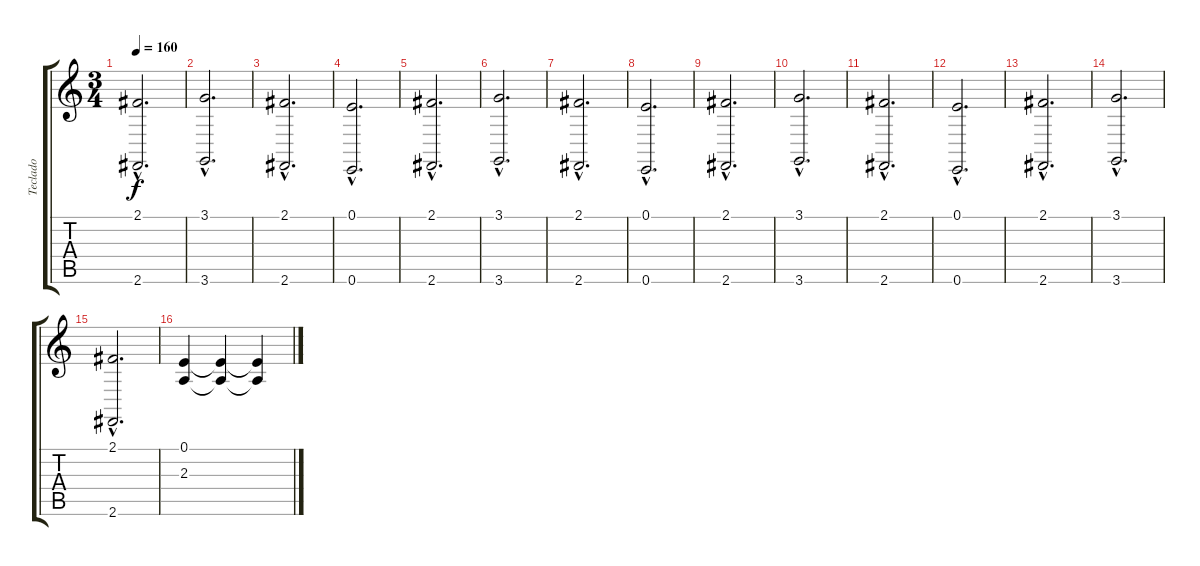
\track ("Teclado" "Teclado") {instrument stringensemble2}
\staff {score tabs}
\tuning (E4 B3 G3 D3 A2 E2) {hide}
\ts (3 4)
\tempo 160
\clef g2
\ks c
(2.1{hac} 2.6{hac}).2{d dy f} |
(3.1{hac} 3.6{hac}).2{d} |
(2.1{hac} 2.6{hac}).2{d} |
(0.1{hac} 0.6{hac}).2{d} |
(2.1{hac} 2.6{hac}).2{d} |
(3.1{hac} 3.6{hac}).2{d} |
(2.1{hac} 2.6{hac}).2{d} |
(0.1{hac} 0.6{hac}).2{d} |
(2.1{hac} 2.6{hac}).2{d} |
(3.1{hac} 3.6{hac}).2{d} |
(2.1{hac} 2.6{hac}).2{d} |
(0.1{hac} 0.6{hac}).2{d} |
(2.1{hac} 2.6{hac}).2{d} |
(3.1{hac} 3.6{hac}).2{d} |
(2.1{hac} 2.6{hac}).2{d} |
(0.1 2.3).4 (0.1{t} 2.3{t}).4 (0.1{t} 2.3{t}).4
